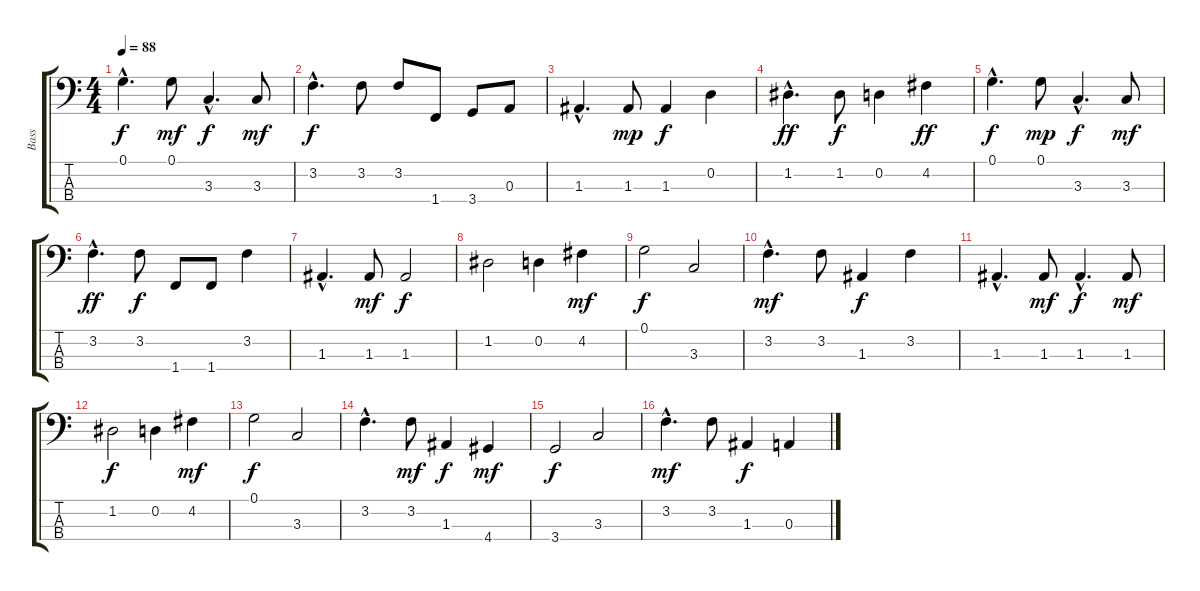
\track ("Bass" "Bass") {instrument acousticbass}
\staff {score tabs}
\tuning (G2 D2 A1 E1) {hide}
\ts (4 4)
\tempo 88
\clef f4
\ks c
0.1{hac}.4{d dy f} 0.1.8{dy mf} 3.3{hac}.4{d dy f} 3.3.8{dy mf} |
3.2{hac}.4{d dy f} 3.2.8 3.2.8 1.4.8 3.4.8 0.3.8 |
1.3{hac}.4{d} 1.3.8{dy mp} 1.3.4{dy f} 0.2.4 |
1.2{hac}.4{d dy ff} 1.2.8{dy f} 0.2.4 4.2.4{dy ff} |
0.1{hac}.4{d dy f} 0.1.8{dy mp} 3.3{hac}.4{d dy f} 3.3.8{dy mf} |
3.2{hac}.4{d dy ff} 3.2.8{dy f} 1.4.8 1.4.8 3.2.4 |
1.3{hac}.4{d} 1.3.8{dy mf} 1.3.2{dy f} |
1.2.2 0.2.4 4.2.4{dy mf} |
0.1.2{dy f} 3.3.2 |
3.2{hac}.4{d dy mf} 3.2.8 1.3.4{dy f} 3.2.4 |
1.3{hac}.4{d} 1.3.8{dy mf} 1.3{hac}.4{d dy f} 1.3.8{dy mf} |
1.2.2{dy f} 0.2.4 4.2.4{dy mf} |
0.1.2{dy f} 3.3.2 |
3.2{hac}.4{d} 3.2.8{dy mf} 1.3.4{dy f} 4.4.4{dy mf} |
3.4.2{dy f} 3.3.2 |
3.2{hac}.4{d dy mf} 3.2.8 1.3.4{dy f} 0.3.4
